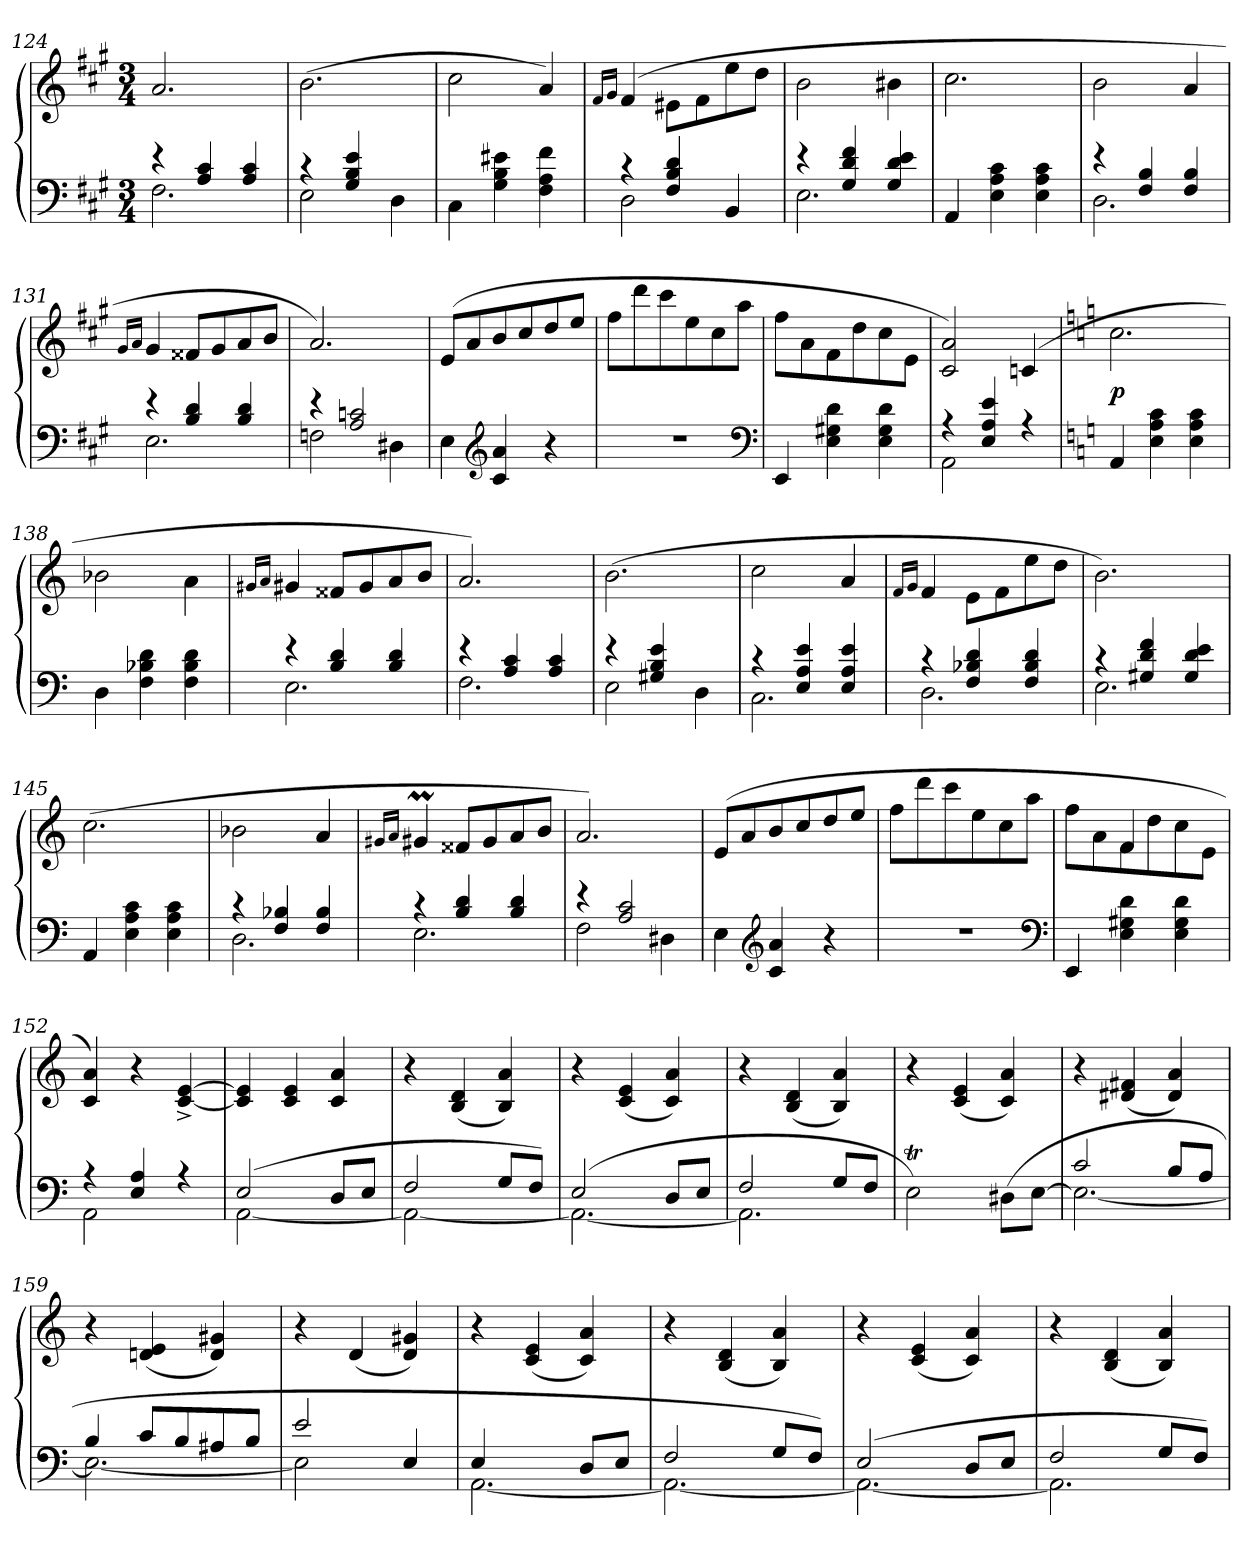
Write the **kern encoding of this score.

**kern	**kern	**dynam
*part1	*part1	*part1
*staff2	*staff1	*staff1/2
*clefF4	*clefG2	*
*k[f#c#g#]	*k[f#c#g#]	*
*M3/4	*M3/4	*
=124	=124	=124
*^	*	*
4re	2.F#	2.a/	.
4c# 4A	.	.	.
4c# 4A	.	.	.
=125	=125	=125	=125
4rc	2E	(>2.b	.
4e 4B 4G#	.	.	.
4ryy	4D	.	.
*v	*v	*	*
=126	=126	=126
4C#\	2cc#	.
4e#X 4B 4G#	.	.
4f# 4A 4F#	4a/)	.
=127	=127	=127
.	16qqf#/LL	.
.	16qqg#/JJ	.
*^	*	*
4rc	2D	(>4f#/	.
4d 4B 4F#	.	8e#X\L	.
.	.	8f#	.
4BB	4ryy	8ee	.
.	.	8ddJ	.
=128	=128	=128	=128
4re	2.E	2b	.
4f# 4d 4G#	.	.	.
4e 4d 4G#	.	4b#X	.
*v	*v	*	*
=129	=129	=129
4AA	2.cc#	.
4c# 4A 4E	.	.
4c# 4A 4E	.	.
=130	=130	=130
*^	*	*
4re	2.D	2b	.
4B 4F#	.	.	.
4B 4F#	.	4a/	.
=131	=131	=131	=131
.	.	16qqg#/LL	.
.	.	16qqa/JJ	.
4re	2.E	4g#	.
4d 4B	.	8f##XL	.
.	.	8g#	.
4d 4B	.	8a	.
.	.	8bJ	.
=132	=132	=132	=132
4re	2Fn	2.a/)	.
2cn 2A	.	.	.
.	4D#X	.	.
*v	*v	*	*
=133	=133	=133
4E	(>8eL	.
.	8a	.
*clefG2	*	*
4a 4c#	8b	.
.	8cc#	.
4r	8dd	.
.	8eeJ	.
=134	=134	=134
2.rdd	8ff#L	.
.	8ddd	.
.	8ccc#	.
.	8ee	.
.	8cc#	.
.	8aaJ	.
*clefF4	*	*
=135	=135	=135
4EE	8ff#\L	.
.	8a	.
4d 4G#X 4E	8f#	.
.	8dd	.
4d 4G# 4E	8cc#	.
.	8eJ	.
=136	=136	=136
*^	*	*
4rA	2AA	2a 2c#)	.
4e 4A 4E	.	.	.
4rA	4ryy	(>4cn	.
*v	*v	*	*
=137	=137	=137
*k[]	*k[]	*
4AA	2.cc	p
4c 4A 4E	.	.
4c 4A 4E	.	.
=138	=138	=138
4D	2b-X	.
4d 4B-X 4F	.	.
4d 4B- 4F	4a\	.
=139	=139	=139
.	16qqg#X/LL	.
.	16qqa/JJ	.
*^	*	*
4re	2.E	4g#/	.
4d 4B	.	8f##X/L	.
.	.	8g#	.
4d 4B	.	8a	.
.	.	8bJ	.
=140	=140	=140	=140
4re	2.F	2.a/)	.
4c 4A	.	.	.
4c 4A	.	.	.
=141	=141	=141	=141
4re	2E	(>2.b	.
4e 4B 4G#X	.	.	.
4ryy	4D	.	.
=142	=142	=142	=142
4rc	2.C	2cc	.
4e 4A 4E	.	.	.
4e 4A 4E	.	4a	.
=143	=143	=143	=143
.	.	16qqf/LL	.
.	.	16qqg/JJ	.
4rc	2.D	4f/	.
4d 4B-X 4F	.	8e\L	.
.	.	8f	.
4d 4B- 4F	.	8ee	.
.	.	8ddJ	.
=144	=144	=144	=144
4rc	2.E	2.b)	.
4f 4d 4G#X	.	.	.
4e 4d 4G#	.	.	.
*v	*v	*	*
=145	=145	=145
4AA	(>2.cc	.
4c 4A 4E	.	.
4c 4A 4E	.	.
=146	=146	=146
*^	*	*
4rc	2.D	2b-X	.
4B-X 4F	.	.	.
4B- 4F	.	4a	.
=147	=147	=147	=147
.	.	16qqg#X/LL	.
.	.	16qqa/JJ	.
4rc	2.E	4g#m	.
4d 4B	.	8f##XL	.
.	.	8g#	.
4d 4B	.	8a	.
.	.	8bJ	.
=148	=148	=148	=148
4re	2F	2.a/)	.
2c 2A	.	.	.
.	4D#X	.	.
*v	*v	*	*
=149	=149	=149
4E	(>8eL	.
.	8a	.
*clefG2	*	*
4a 4c	8b	.
.	8cc	.
4r	8dd	.
.	8eeJ	.
=150	=150	=150
2.rdd	8ffL	.
.	8ddd	.
.	8ccc	.
.	8ee	.
.	8cc	.
.	8aaJ	.
*clefF4	*	*
=151	=151	=151
*	*^	*
4EE	4ryy	8ffL	.
.	.	8a	.
4d 4G#X 4E	4f	8f	.
.	.	8dd	.
4d 4G# 4E	4ryy	8cc	.
.	.	8eJ	.
*	*v	*v	*
=152	=152	=152
*^	*	*
4rA	2AA	4a 4c)	.
4A 4E	.	4r	.
4rA	4ryy	[4e^> [4c^>	.
=153	=153	=153	=153
!	!LO:N:vis=2	!	!
(>2E	[2.AA	4e] 4c]	.
.	.	4e 4c	.
8DL	.	4a 4c	.
8EJ	.	.	.
=154	=154	=154	=154
!	!LO:N:vis=2	!	!
2F	2.AA_	4r	.
.	.	(>4d 4B	.
8GL	.	4a 4B)	.
8FJ)	.	.	.
=155	=155	=155	=155
(>2E	2.AA_	4r	.
.	.	(>4e 4c	.
8DL	.	4a 4c)	.
8EJ	.	.	.
=156	=156	=156	=156
2F	2.AA]	4r	.
.	.	(>4d 4B	.
8GL	.	4a 4B)	.
8FJ	.	.	.
*v	*v	*	*
=157	=157	=157
2Et)	4r	.
.	(>4e 4c	.
(>8D#XL	4a 4c)	.
[8EJ	.	.
=158	=158	=158
*^	*	*
2c	2.E_	4r	.
.	.	(>4f#X 4d#X	.
8BL	.	4a 4d#)	.
8AJ	.	.	.
=159	=159	=159	=159
4B	2.E_	4r	.
8cL	.	(>4e 4dn	.
8B	.	.	.
8A#X	.	4g#X 4d)	.
8BJ	.	.	.
=160	=160	=160	=160
2e	2E]	4r	.
.	.	(>4d	.
4E/	4ryy	4g#X 4d)	.
=161	=161	=161	=161
4E	[2.AA	4r	.
4ryy	.	(>4e 4c	.
8DL	.	4a 4c)	.
8EJ	.	.	.
=162	=162	=162	=162
2F	2.AA_	4r	.
.	.	(>4d 4B	.
8GL	.	4a 4B)	.
8FJ)	.	.	.
=163	=163	=163	=163
(>2E	2.AA_	4r	.
.	.	(>4e 4c	.
8DL	.	4a 4c)	.
8EJ	.	.	.
=164	=164	=164	=164
2F	2.AA]	4r	.
.	.	(>4d 4B	.
8GL	.	4a 4B)	.
8FJ)	.	.	.
*v	*v	*	*
=	=	=
*-	*-	*-
